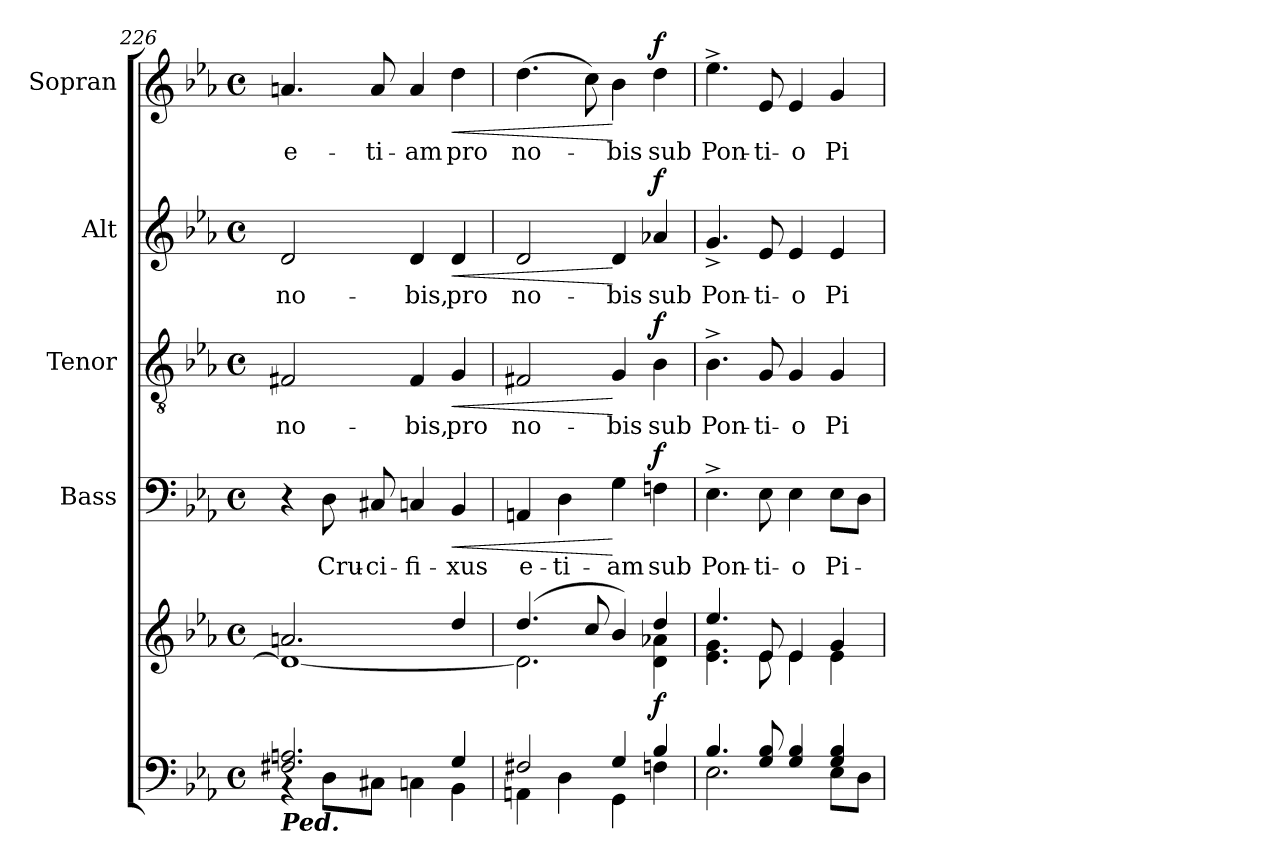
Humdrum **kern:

**kern	**kern	**dynam	**kern	**text	**dynam	**kern	**text	**dynam	**kern	**text	**dynam	**kern	**text	**dynam
*part5	*part5	*part5	*part4	*part4	*part4	*part3	*part3	*part3	*part2	*part2	*part2	*part1	*part1	*part1
*staff6	*staff5	*staff5/6	*staff4	*staff4	*staff4	*staff3	*staff3	*staff3	*staff2	*staff2	*staff2	*staff1	*staff1	*staff1
*	*	*	*I"Bass	*	*	*I"Tenor	*	*	*I"Alt	*	*	*I"Sopran	*	*
*	*	*	*I'B.	*	*	*I'T.	*	*	*I'A.	*	*	*I'S.	*	*
*clefF4	*clefG2	*	*clefF4	*	*	*clefGv2	*	*	*clefG2	*	*	*clefG2	*	*
*k[b-e-a-]	*k[b-e-a-]	*	*k[b-e-a-]	*	*	*k[b-e-a-]	*	*	*k[b-e-a-]	*	*	*k[b-e-a-]	*	*
*E-:	*E-:	*	*E-:	*	*	*E-:	*	*	*E-:	*	*	*E-:	*	*
*M4/4	*M4/4	*	*M4/4	*	*	*M4/4	*	*	*M4/4	*	*	*M4/4	*	*
*met(c)	*met(c)	*	*met(c)	*	*	*met(c)	*	*	*met(c)	*	*	*met(c)	*	*
=226	=226	=226	=226	=226	=226	=226	=226	=226	=226	=226	=226	=226	=226	=226
*^	*^	*	*	*	*	*	*	*	*	*	*	*	*	*
!LO:TX:b:Bi:t=Ped.	!	!	!	!	!	!	!	!	!	!	!	!	!	!	!	!
!	!	!	!	!	!	!	!	!	!LO:LY:b	!	!	!LO:LY:b	!	!	!LO:LY:b	!
2.F#X/ 2.An/	4rAA	2.an/	1d_	.	4r	.	.	2F#X/	no-	.	2d/	no-	.	4.an/	e-	.
!	!	!	!	!	!	!LO:LY:b	!	!	!	!	!	!	!	!	!	!
.	8D\L	.	.	.	8D\	Cru-	.	.	.	.	.	.	.	.	.	.
!	!	!	!	!	!	!LO:LY:b	!	!	!	!	!	!	!	!	!LO:LY:b	!
.	8C#X\J	.	.	.	8C#X/	-ci-	.	.	.	.	.	.	.	8a/	-ti-	.
!	!	!	!	!	!	!LO:LY:b	!	!	!LO:LY:b	!	!	!LO:LY:b	!	!	!LO:LY:b	!
.	4Cn\	.	.	.	4Cn/	-fi-	.	4F#/	-bis,	.	4d/	-bis,	.	4a/	-am	.
!	!	!	!	!	!	!LO:LY:b	!LO:HP:b	!	!LO:LY:b	!LO:HP:b	!	!LO:LY:b	!LO:HP:b	!	!LO:LY:b	!LO:HP:b
4G/	4BB-\	4dd/	.	.	4BB-/	-xus	<	4G/	pro	<	4d/	pro	<	4dd\	pro	<
=227	=227	=227	=227	=227	=227	=227	=227	=227	=227	=227	=227	=227	=227	=227	=227	=227
!	!	!	!	!	!	!LO:LY:b	!	!	!LO:LY:b	!	!	!LO:LY:b	!	!	!LO:LY:b	!
2F#X/	4AAn\	(4.dd/	2.d\]	.	4AAn/	e-	.	2F#X/	no-	.	2d/	no-	.	(>4.dd\	no-	.
!	!	!	!	!	!	!LO:LY:b	!	!	!	!	!	!	!	!	!	!
.	4D\	.	.	.	4D\	-ti-	.	.	.	.	.	.	.	.	.	.
.	.	8cc/	.	.	.	.	.	.	.	.	.	.	.	8cc\)	.	.
!	!	!	!	!	!	!LO:LY:b	!	!	!LO:LY:b	!	!	!LO:LY:b	!	!	!LO:LY:b	!
4G/	4GG\	4b-/)	.	.	4G\	-am	[	4G/	-bis	[	4d/	-bis	[	4b-\	-bis	[
!	!	!	!	!LO:DY:b	!	!LO:LY:b	!LO:DY:a	!	!LO:LY:b	!LO:DY:a	!	!LO:LY:b	!LO:DY:a	!	!LO:LY:b	!LO:DY:a
4B-/	4Fn\	4dd/	4d\ 4a-X\	f	4Fn\	sub	f	4B-\	sub	f	4a-X/	sub	f	4dd\	sub	f
!!LO:LB:g=z
=228	=228	=228	=228	=228	=228	=228	=228	=228	=228	=228	=228	=228	=228	=228	=228	=228
!	!	!	!	!	!	!LO:LY:b	!	!	!LO:LY:b	!	!	!LO:LY:b	!	!	!LO:LY:b	!
4.B-/	2.E-\	4.ee-/	4.e-\ 4.g\	.	4.E-^>\	Pon-	.	4.B-^>\	Pon-	.	4.g^>/	Pon-	.	4.ee-^>\	Pon-	.
!	!	!	!	!	!	!LO:LY:b	!	!	!LO:LY:b	!	!	!LO:LY:b	!	!	!LO:LY:b	!
8G/ 8B-/	.	8e-/	8e-\	.	8E-\	-ti-	.	8G/	-ti-	.	8e-/	-ti-	.	8e-/	-ti-	.
!	!	!	!	!	!	!LO:LY:b	!	!	!LO:LY:b	!	!	!LO:LY:b	!	!	!LO:LY:b	!
4G/ 4B-/	.	4e-/	4e-\	.	4E-\	-o	.	4G/	-o	.	4e-/	-o	.	4e-/	-o	.
!	!	!	!	!	!	!LO:LY:b	!	!	!LO:LY:b	!	!	!LO:LY:b	!	!	!LO:LY:b	!
4G/ 4B-/	8E-\L	4g/	4e-\	.	8E-\L	Pi-	.	4G/	Pi-	.	4e-/	Pi-	.	4g/	Pi-	.
.	8D\J	.	.	.	8D\J	.	.	.	.	.	.	.	.	.	.	.
*v	*v	*	*	*	*	*	*	*	*	*	*	*	*	*	*	*
*	*v	*v	*	*	*	*	*	*	*	*	*	*	*	*	*
=	=	=	=	=	=	=	=	=	=	=	=	=	=	=
*-	*-	*-	*-	*-	*-	*-	*-	*-	*-	*-	*-	*-	*-	*-
